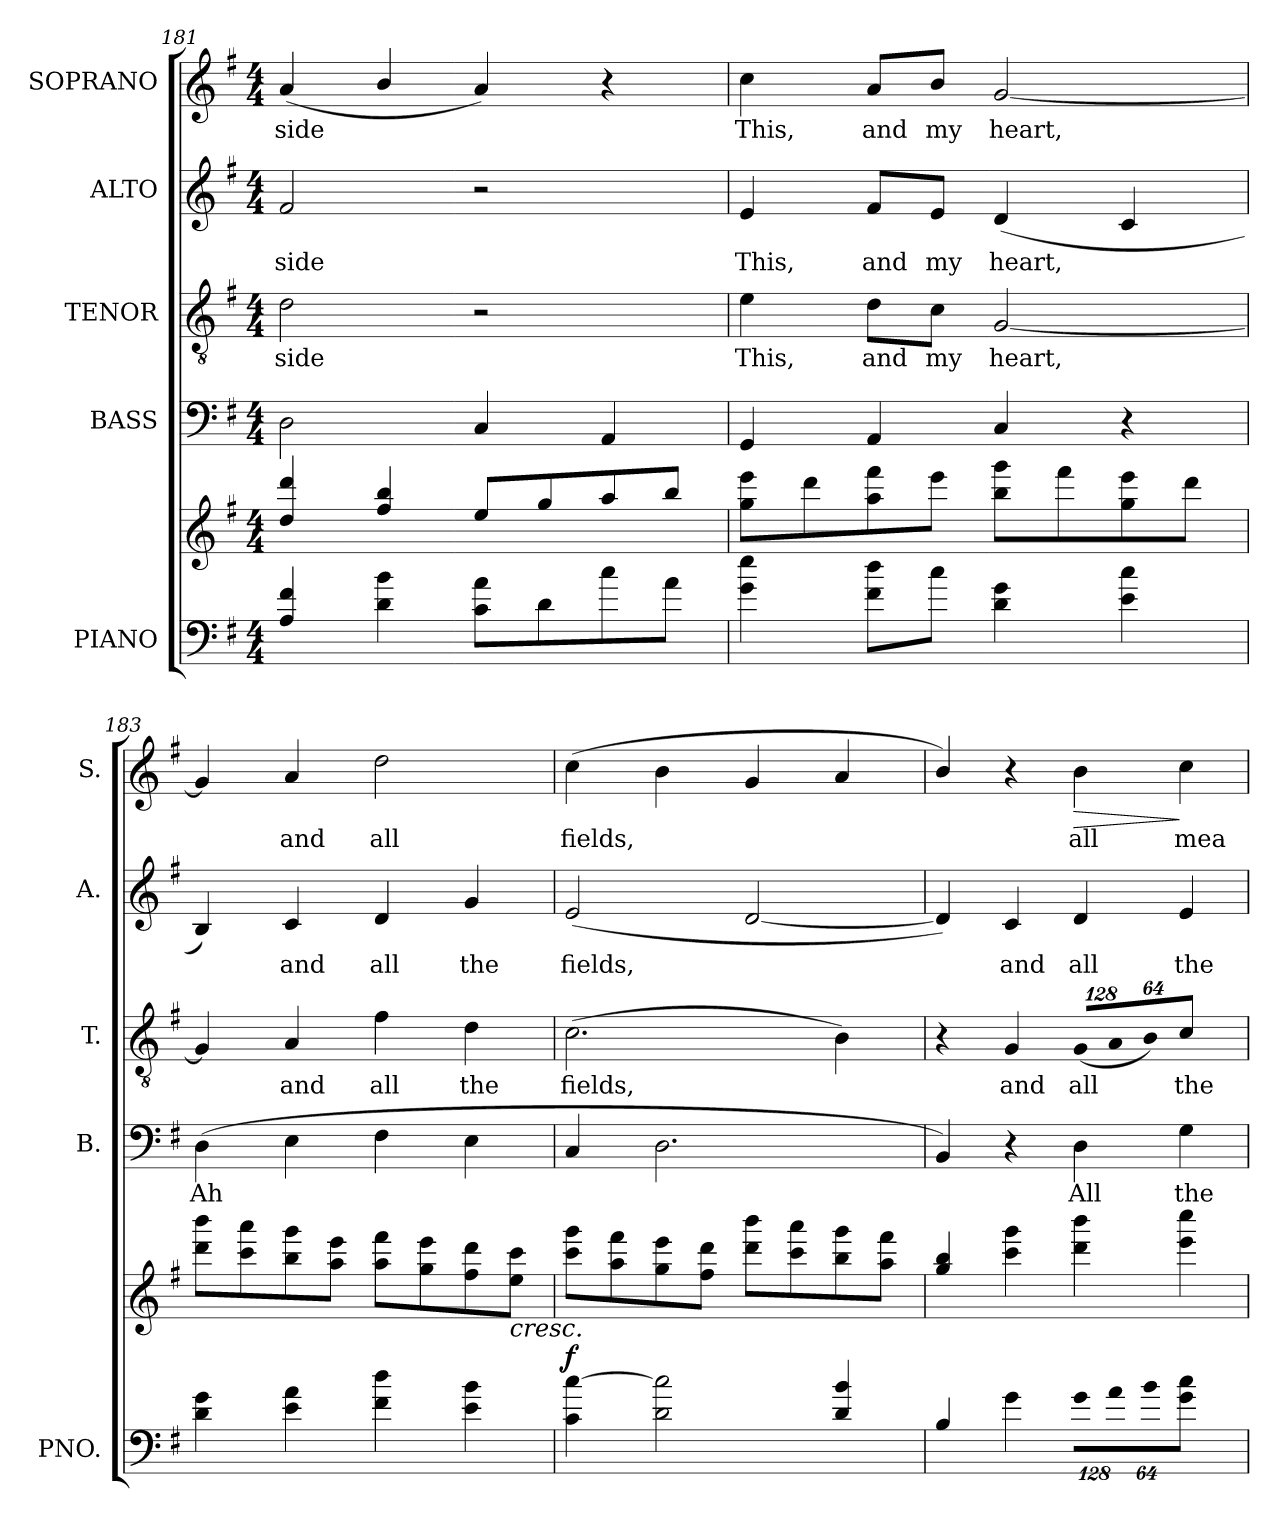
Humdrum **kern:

**kern	**kern	**dynam	**kern	**text	**kern	**text	**kern	**text	**kern	**text	**dynam
*part5	*part5	*part5	*part4	*part4	*part3	*part3	*part2	*part2	*part1	*part1	*part1
*staff6	*staff5	*staff5/6	*staff4	*staff4	*staff3	*staff3	*staff2	*staff2	*staff1	*staff1	*staff1
*I"PIANO	*	*	*I"BASS	*	*I"TENOR	*	*I"ALTO	*	*I"SOPRANO	*	*
*I'PNO.	*	*	*I'B.	*	*I'T.	*	*I'A.	*	*I'S.	*	*
!!LO:LB:g=z
*clefF4	*clefG2	*	*clefF4	*	*clefGv2	*	*clefG2	*	*clefG2	*	*
*	*	*	*	*	*ITrd7c12	*	*	*	*	*	*
*k[f#]	*k[f#]	*	*k[f#]	*	*k[f#]	*	*k[f#]	*	*k[f#]	*	*
*G:	*G:	*	*G:	*	*G:	*	*G:	*	*G:	*	*
*M4/4	*M4/4	*	*M4/4	*	*M4/4	*	*M4/4	*	*M4/4	*	*
=181	=181	=181	=181	=181	=181	=181	=181	=181	=181	=181	=181
!	!	!	!	!	!	!LO:LY:b:color=#000000	!	!	!	!	!
!	!	!	!	!	!	!	!	!LO:LY:b:color=#000000	!	!	!
!	!	!	!	!	!	!	!	!	!	!LO:LY:b:color=#000000	!
4Ai/ 4f#i	4ddi/ 4dddi	.	2Di\	.	2Di\	-side	2f#i/	-side	(4ai/	-side	.
4di\ 4bi	4ff#i/ 4bbi	.	.	.	.	.	.	.	4bi/	.	.
8ci\ 8aiL	8eei/L	.	4Ci/	.	2r	.	2r	.	4ai/)	.	.
8di\	8ggi/	.	.	.	.	.	.	.	.	.	.
8cci\	8aai/	.	4AAi/	.	.	.	.	.	4r	.	.
8ai\J	8bbi/J	.	.	.	.	.	.	.	.	.	.
=182	=182	=182	=182	=182	=182	=182	=182	=182	=182	=182	=182
!	!	!	!	!	!	!LO:LY:b:color=#000000	!	!	!	!	!
!	!	!	!	!	!	!	!	!LO:LY:b:color=#000000	!	!	!
!	!	!	!	!	!	!	!	!	!	!LO:LY:b:color=#000000	!
4gi\ 4eei	8ggi\ 8eeeiL	.	4GGi/	.	4Ei\	This,	4ei/	This,	4cci\	This,	.
.	8dddi\	.	.	.	.	.	.	.	.	.	.
!	!	!	!	!	!	!LO:LY:b:color=#000000	!	!	!	!	!
!	!	!	!	!	!	!	!	!LO:LY:b:color=#000000	!	!	!
!	!	!	!	!	!	!	!	!	!	!LO:LY:b:color=#000000	!
8f#i\ 8ddiL	8aai\ 8fff#i	.	4AAi/	.	8Di\L	and	8f#i/L	and	8ai/L	and	.
!	!	!	!	!	!	!LO:LY:b:color=#000000	!	!	!	!	!
!	!	!	!	!	!	!	!	!LO:LY:b:color=#000000	!	!	!
!	!	!	!	!	!	!	!	!	!	!LO:LY:b:color=#000000	!
8cci\J	8eeei\J	.	.	.	8Ci\J	my	8ei/J	my	8bi/J	my	.
!	!	!	!	!	!	!LO:LY:b:color=#000000	!	!	!	!	!
!	!	!	!	!	!	!	!	!LO:LY:b:color=#000000	!	!	!
!	!	!	!	!	!	!	!	!	!	!LO:LY:b:color=#000000	!
4di\ 4gi	8bbi\ 8gggiL	.	4Ci/	.	[2GGi/	heart,	(4di/	heart,	[2gi/	heart,	.
.	8fff#i\	.	.	.	.	.	.	.	.	.	.
4ei\ 4cci	8ggi\ 8eeei	.	4r	.	.	.	4ci/	.	.	.	.
.	8dddi\J	.	.	.	.	.	.	.	.	.	.
=183	=183	=183	=183	=183	=183	=183	=183	=183	=183	=183	=183
!	!	!	!	!LO:LY:b:color=#000000	!	!	!	!	!	!	!
4di\ 4gi	8dddi\ 8bbbiL	.	(4Di\	Ah	4GGi/]	.	4Bi/)	.	4gi/]	.	.
.	8ccci\ 8aaai	.	.	.	.	.	.	.	.	.	.
!	!	!	!	!	!	!LO:LY:b:color=#000000	!	!	!	!	!
!	!	!	!	!	!	!	!	!LO:LY:b:color=#000000	!	!	!
!	!	!	!	!	!	!	!	!	!	!LO:LY:b:color=#000000	!
4ei\ 4ai	8bbi\ 8gggi	[	4Ei\	.	4AAi/	and	4ci/	and	4ai/	and	.
.	8aai\ 8eeeiJ	.	.	.	.	.	.	.	.	.	.
!	!	!	!	!	!	!LO:LY:b:color=#000000	!	!	!	!	!
!	!	!	!	!	!	!	!	!LO:LY:b:color=#000000	!	!	!
!	!	!	!	!	!	!	!	!	!	!LO:LY:b:color=#000000	!
4f#i\ 4ddi	8aai\ 8fff#iL	.	4F#i\	.	4F#i\	all	4di/	all	2ddi\	all	.
.	8ggi\ 8eeei	.	.	.	.	.	.	.	.	.	.
!	!	!	!	!	!	!LO:LY:b:color=#000000	!	!	!	!	!
!	!	!	!	!	!	!	!	!LO:LY:b:color=#000000	!	!	!
4ei\ 4bi	8ff#i\ 8dddi	.	4Ei\	.	4Di\	the	4gi/	the	.	.	.
!	!	!LO:HP:b	!	!	!	!	!	!	!	!	!
.	8eei\ 8ccciJ	<	.	.	.	.	.	.	.	.	.
=184	=184	=184	=184	=184	=184	=184	=184	=184	=184	=184	=184
!	!	!	!	!	!	!LO:LY:b:color=#000000	!	!	!	!	!
!	!	!	!	!	!	!	!	!LO:LY:b:color=#000000	!	!	!
!	!	!	!	!	!	!	!	!	!	!LO:LY:b:color=#000000	!
4ci\ [4cci	8ccci\ 8gggiL	f	4Ci/	.	(2.Ci\	fields,	(2ei/	fields,	(4cci\	fields,	.
.	8aai\ 8fff#i	.	.	.	.	.	.	.	.	.	.
2di\ 2cci]	8ggi\ 8eeei	.	2.Di\	.	.	.	.	.	4bi\	.	.
.	8ff#i\ 8dddiJ	.	.	.	.	.	.	.	.	.	.
.	8dddi\ 8bbbiL	.	.	.	.	.	[2di/	.	4gi/	.	.
.	8ccci\ 8aaai	.	.	.	.	.	.	.	.	.	.
4di/ 4bi	8bbi\ 8gggi	.	.	.	4BBi\)	.	.	.	4ai/	.	.
.	8aai\ 8fff#iJ	.	.	.	.	.	.	.	.	.	.
!!LO:PB:g=z
=185	=185	=185	=185	=185	=185	=185	=185	=185	=185	=185	=185
4Bi/	4ggi/ 4bbi	.	4BBi/)	.	4r	.	4di/])	.	4bi/)	.	.
!	!	!	!	!	!	!LO:LY:b:color=#000000	!	!	!	!	!
!	!	!	!	!	!	!	!	!LO:LY:b:color=#000000	!	!	!
4gi\	4ccci\ 4gggi	.	4r	.	4GGi/	and	4ci/	and	4r	.	.
*Xbrackettup	*	*	*	*	*	*	*	*	*	*	*
!LO:N:vis=8	!	!	!	!	!	!	!	!	!	!	!
!	!	!	!	!LO:LY:b:color=#000000	!	!	!	!	!	!	!
*	*	*	*	*	*Xbrackettup	*	*	*	*	*	*
!	!	!	!	!	!LO:N:vis=8	!	!	!	!	!	!
!	!	!	!	!	!	!LO:LY:b:color=#000000	!	!	!	!	!
!	!	!	!	!	!	!	!	!LO:LY:b:color=#000000	!	!	!
!	!	!	!	!	!	!	!	!	!	!LO:LY:b:color=#000000	!LO:HP:b
1024%85gi\L	4dddi\ 4bbbi	.	4Di\	All	(1024%85GGi/L	all	4di/	all	4bi\	all	>
!LO:N:vis=8	!	!	!	!	!LO:N:vis=8	!	!	!	!	!	!
1024%85ai\	.	.	.	.	1024%85AAi/	.	.	.	.	.	.
!LO:N:vis=8	!	!	!	!	!LO:N:vis=8	!	!	!	!	!	!
512%43bi\J	.	.	.	.	512%43BBi/J)	.	.	.	.	.	.
!	!	!	!	!LO:LY:b:color=#000000	!	!	!	!	!	!	!
!	!	!	!	!	!	!LO:LY:b:color=#000000	!	!	!	!	!
!	!	!	!	!	!	!	!	!LO:LY:b:color=#000000	!	!	!
!	!	!	!	!	!	!	!	!	!	!LO:LY:b:color=#000000	!
4gi\ 4cci	4eeei\ 4cccci	.	4Gi\	the	4Ci\	the	4ei/	the	4cci\	mea-	]
=	=	=	=	=	=	=	=	=	=	=	=
*-	*-	*-	*-	*-	*-	*-	*-	*-	*-	*-	*-
